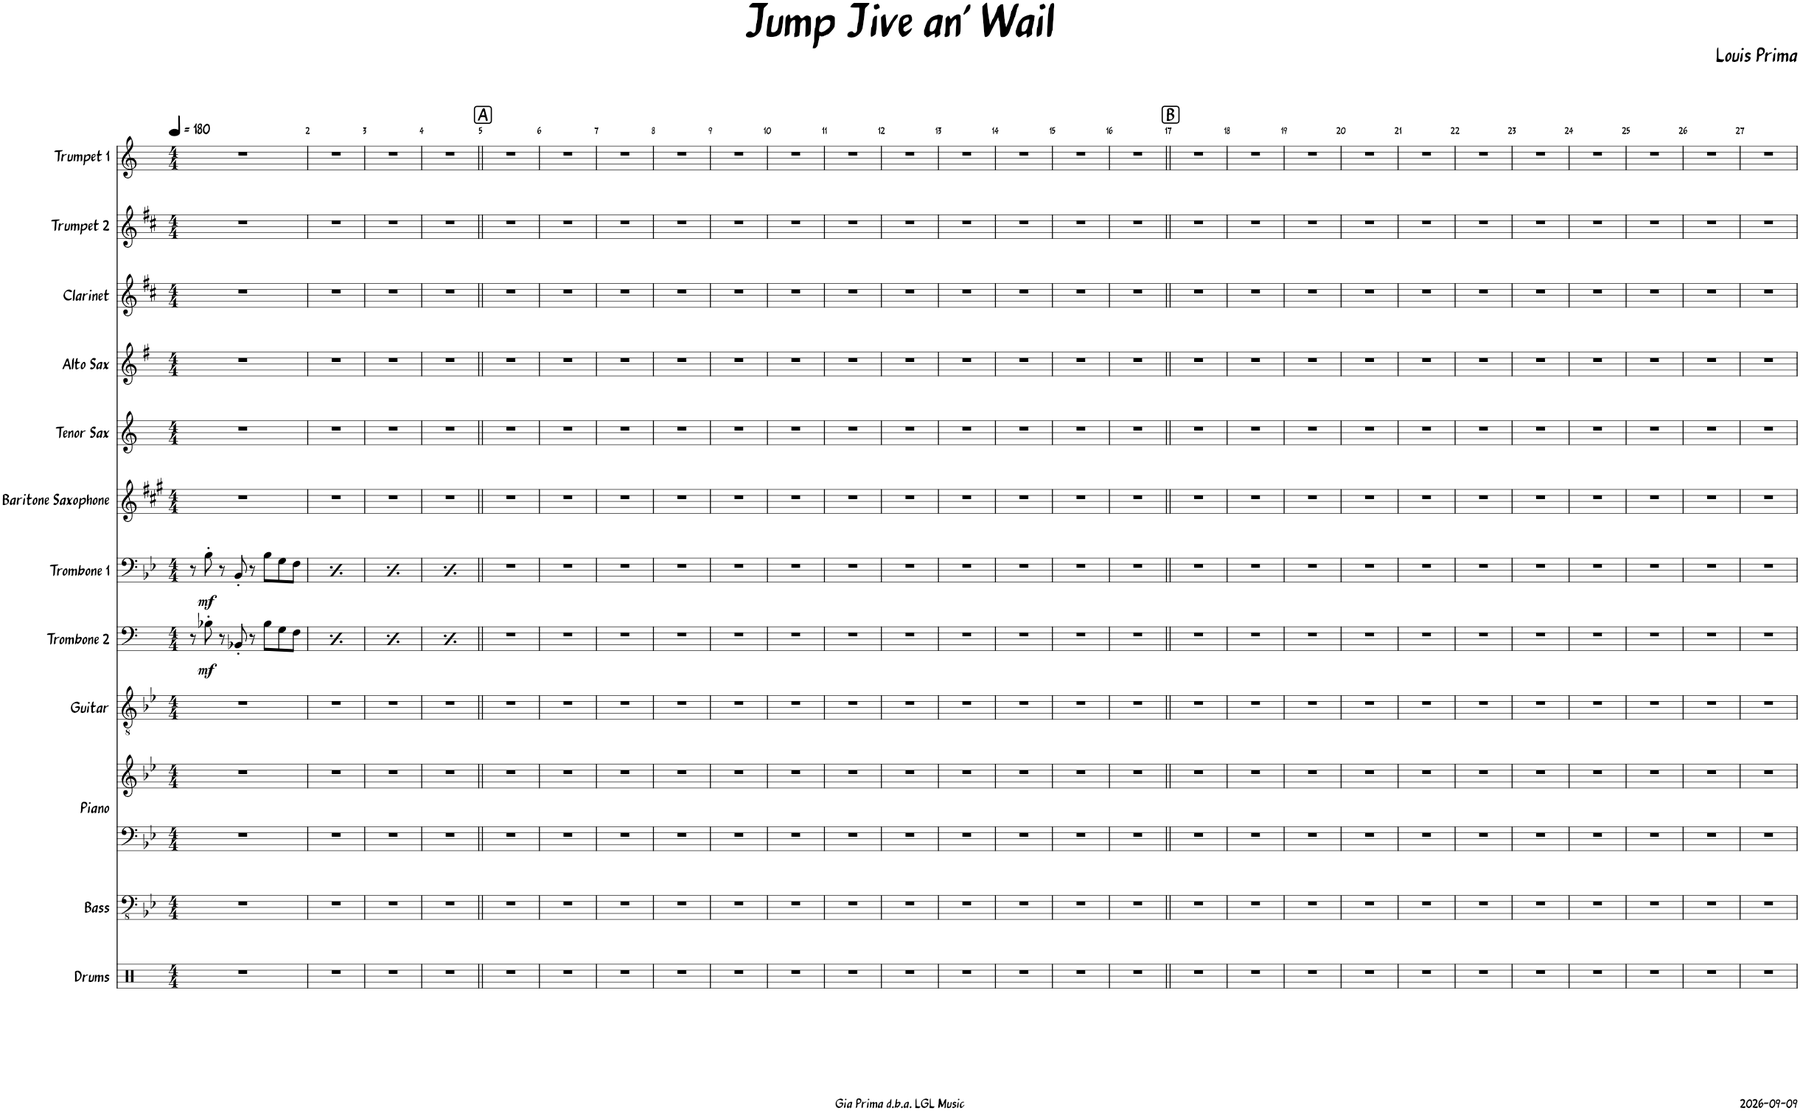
**kern	**kern	**kern	**kern	**kern	**kern	**dynam	**kern	**dynam	**kern	**kern	**kern	**kern	**kern	**kern
*part12	*part11	*part10	*part10	*part9	*part8	*part8	*part7	*part7	*part6	*part5	*part4	*part3	*part2	*part1
*staff13	*staff12	*staff11	*staff10	*staff9	*staff8	*staff8	*staff7	*staff7	*staff6	*staff5	*staff4	*staff3	*staff2	*staff1
*I"Drums	*I"Bass	*I"Piano	*	*I"Guitar	*I"Trombone 2	*	*I"Trombone 1	*	*I"Baritone Saxophone	*I"Tenor Sax	*I"Alto Sax	*I"Clarinet	*I"Trumpet 2	*I"Trumpet 1
*I'Drums	*I'Bass	*I'Piano	*	*I'Gtr.	*I'Trb.2	*	*I'Tbn.1	*	*I'Bar. Sax.	*I'Tenor	*I'Alto	*I'Cl.	*I'Tpt.2	*I'Tpt.1
*clefX	*clefFv4	*clefF4	*clefG2	*clefGv2	*clefF4	*	*clefF4	*	*clefG2	*clefG2	*clefG2	*clefG2	*clefG2	*clefG2
*	*	*	*	*	*	*	*	*	*Trd12c21	*Trd8c14	*Trd5c9	*Trd1c2	*Trd1c2	*Trd1c2
*k[]	*k[b-e-]	*k[b-e-]	*k[b-e-]	*k[b-e-]	*k[]	*	*k[b-e-]	*	*k[f#c#g#]	*k[]	*k[f#]	*k[f#c#]	*k[f#c#]	*k[]
*M4/4	*M4/4	*M4/4	*M4/4	*M4/4	*M4/4	*	*M4/4	*	*M4/4	*M4/4	*M4/4	*M4/4	*M4/4	*M4/4
*MM180	*MM180	*MM180	*MM180	*MM180	*MM180	*	*MM180	*	*MM180	*MM180	*MM180	*MM180	*MM180	*MM180
=1	=1	=1	=1	=1	=1	=1	=1	=1	=1	=1	=1	=1	=1	=1
1r	1r	1r	1r	1r	8r	.	8r	.	1r	1r	1r	1r	1r	1r
!	!	!	!	!	!	!LO:DY:b	!	!LO:DY:b	!	!	!	!	!	!
.	.	.	.	.	8B-X'\	mf	8B-'\	mf	.	.	.	.	.	.
.	.	.	.	.	8r	.	8r	.	.	.	.	.	.	.
.	.	.	.	.	8BB-X'/	.	8BB-'/	.	.	.	.	.	.	.
.	.	.	.	.	8r	.	8r	.	.	.	.	.	.	.
.	.	.	.	.	8B-\L	.	8B-\L	.	.	.	.	.	.	.
.	.	.	.	.	8G\	.	8G\	.	.	.	.	.	.	.
.	.	.	.	.	8F\J	.	8F\J	.	.	.	.	.	.	.
=2	=2	=2	=2	=2	=2	=2	=2	=2	=2	=2	=2	=2	=2	=2
1r	1r	1r	1r	1r	8r	.	8r	.	1r	1r	1r	1r	1r	1r
!	!	!	!	!	!	!LO:DY:b	!	!LO:DY:b	!	!	!	!	!	!
.	.	.	.	.	8B-X'\	mf	8B-'\	mf	.	.	.	.	.	.
.	.	.	.	.	8r	.	8r	.	.	.	.	.	.	.
.	.	.	.	.	8BB-X'/	.	8BB-'/	.	.	.	.	.	.	.
.	.	.	.	.	8r	.	8r	.	.	.	.	.	.	.
.	.	.	.	.	8B-\L	.	8B-\L	.	.	.	.	.	.	.
.	.	.	.	.	8G\	.	8G\	.	.	.	.	.	.	.
.	.	.	.	.	8F\J	.	8F\J	.	.	.	.	.	.	.
=3	=3	=3	=3	=3	=3	=3	=3	=3	=3	=3	=3	=3	=3	=3
1r	1r	1r	1r	1r	8r	.	8r	.	1r	1r	1r	1r	1r	1r
!	!	!	!	!	!	!LO:DY:b	!	!LO:DY:b	!	!	!	!	!	!
.	.	.	.	.	8B-X'\	mf	8B-'\	mf	.	.	.	.	.	.
.	.	.	.	.	8r	.	8r	.	.	.	.	.	.	.
.	.	.	.	.	8BB-X'/	.	8BB-'/	.	.	.	.	.	.	.
.	.	.	.	.	8r	.	8r	.	.	.	.	.	.	.
.	.	.	.	.	8B-\L	.	8B-\L	.	.	.	.	.	.	.
.	.	.	.	.	8G\	.	8G\	.	.	.	.	.	.	.
.	.	.	.	.	8F\J	.	8F\J	.	.	.	.	.	.	.
=4	=4	=4	=4	=4	=4	=4	=4	=4	=4	=4	=4	=4	=4	=4
1r	1r	1r	1r	1r	8r	.	8r	.	1r	1r	1r	1r	1r	1r
!	!	!	!	!	!	!LO:DY:b	!	!LO:DY:b	!	!	!	!	!	!
.	.	.	.	.	8B-X'\	mf	8B-'\	mf	.	.	.	.	.	.
.	.	.	.	.	8r	.	8r	.	.	.	.	.	.	.
.	.	.	.	.	8BB-X'/	.	8BB-'/	.	.	.	.	.	.	.
.	.	.	.	.	8r	.	8r	.	.	.	.	.	.	.
.	.	.	.	.	8B-\L	.	8B-\L	.	.	.	.	.	.	.
.	.	.	.	.	8G\	.	8G\	.	.	.	.	.	.	.
.	.	.	.	.	8F\J	.	8F\J	.	.	.	.	.	.	.
!!LO:REH:place=s1:a:cj:fs=14:t=A
=5||	=5||	=5||	=5||	=5||	=5||	=5||	=5||	=5||	=5||	=5||	=5||	=5||	=5||	=5||
1r	1r	1r	1r	1r	1r	.	1r	.	1r	1r	1r	1r	1r	1r
=6	=6	=6	=6	=6	=6	=6	=6	=6	=6	=6	=6	=6	=6	=6
1r	1r	1r	1r	1r	1r	.	1r	.	1r	1r	1r	1r	1r	1r
=7	=7	=7	=7	=7	=7	=7	=7	=7	=7	=7	=7	=7	=7	=7
1r	1r	1r	1r	1r	1r	.	1r	.	1r	1r	1r	1r	1r	1r
=8	=8	=8	=8	=8	=8	=8	=8	=8	=8	=8	=8	=8	=8	=8
1r	1r	1r	1r	1r	1r	.	1r	.	1r	1r	1r	1r	1r	1r
=9	=9	=9	=9	=9	=9	=9	=9	=9	=9	=9	=9	=9	=9	=9
1r	1r	1r	1r	1r	1r	.	1r	.	1r	1r	1r	1r	1r	1r
=10	=10	=10	=10	=10	=10	=10	=10	=10	=10	=10	=10	=10	=10	=10
1r	1r	1r	1r	1r	1r	.	1r	.	1r	1r	1r	1r	1r	1r
=11	=11	=11	=11	=11	=11	=11	=11	=11	=11	=11	=11	=11	=11	=11
1r	1r	1r	1r	1r	1r	.	1r	.	1r	1r	1r	1r	1r	1r
=12	=12	=12	=12	=12	=12	=12	=12	=12	=12	=12	=12	=12	=12	=12
1r	1r	1r	1r	1r	1r	.	1r	.	1r	1r	1r	1r	1r	1r
=13	=13	=13	=13	=13	=13	=13	=13	=13	=13	=13	=13	=13	=13	=13
1r	1r	1r	1r	1r	1r	.	1r	.	1r	1r	1r	1r	1r	1r
=14	=14	=14	=14	=14	=14	=14	=14	=14	=14	=14	=14	=14	=14	=14
1r	1r	1r	1r	1r	1r	.	1r	.	1r	1r	1r	1r	1r	1r
=15	=15	=15	=15	=15	=15	=15	=15	=15	=15	=15	=15	=15	=15	=15
1r	1r	1r	1r	1r	1r	.	1r	.	1r	1r	1r	1r	1r	1r
=16	=16	=16	=16	=16	=16	=16	=16	=16	=16	=16	=16	=16	=16	=16
1r	1r	1r	1r	1r	1r	.	1r	.	1r	1r	1r	1r	1r	1r
!!LO:REH:place=s1:a:cj:fs=14:t=B
=17||	=17||	=17||	=17||	=17||	=17||	=17||	=17||	=17||	=17||	=17||	=17||	=17||	=17||	=17||
1r	1r	1r	1r	1r	1r	.	1r	.	1r	1r	1r	1r	1r	1r
=18	=18	=18	=18	=18	=18	=18	=18	=18	=18	=18	=18	=18	=18	=18
1r	1r	1r	1r	1r	1r	.	1r	.	1r	1r	1r	1r	1r	1r
=19	=19	=19	=19	=19	=19	=19	=19	=19	=19	=19	=19	=19	=19	=19
1r	1r	1r	1r	1r	1r	.	1r	.	1r	1r	1r	1r	1r	1r
=20	=20	=20	=20	=20	=20	=20	=20	=20	=20	=20	=20	=20	=20	=20
1r	1r	1r	1r	1r	1r	.	1r	.	1r	1r	1r	1r	1r	1r
=21	=21	=21	=21	=21	=21	=21	=21	=21	=21	=21	=21	=21	=21	=21
1r	1r	1r	1r	1r	1r	.	1r	.	1r	1r	1r	1r	1r	1r
=22	=22	=22	=22	=22	=22	=22	=22	=22	=22	=22	=22	=22	=22	=22
1r	1r	1r	1r	1r	1r	.	1r	.	1r	1r	1r	1r	1r	1r
=23	=23	=23	=23	=23	=23	=23	=23	=23	=23	=23	=23	=23	=23	=23
1r	1r	1r	1r	1r	1r	.	1r	.	1r	1r	1r	1r	1r	1r
=24	=24	=24	=24	=24	=24	=24	=24	=24	=24	=24	=24	=24	=24	=24
1r	1r	1r	1r	1r	1r	.	1r	.	1r	1r	1r	1r	1r	1r
=25	=25	=25	=25	=25	=25	=25	=25	=25	=25	=25	=25	=25	=25	=25
1r	1r	1r	1r	1r	1r	.	1r	.	1r	1r	1r	1r	1r	1r
=26	=26	=26	=26	=26	=26	=26	=26	=26	=26	=26	=26	=26	=26	=26
1r	1r	1r	1r	1r	1r	.	1r	.	1r	1r	1r	1r	1r	1r
=27	=27	=27	=27	=27	=27	=27	=27	=27	=27	=27	=27	=27	=27	=27
1r	1r	1r	1r	1r	1r	.	1r	.	1r	1r	1r	1r	1r	1r
=	=	=	=	=	=	=	=	=	=	=	=	=	=	=
*-	*-	*-	*-	*-	*-	*-	*-	*-	*-	*-	*-	*-	*-	*-
